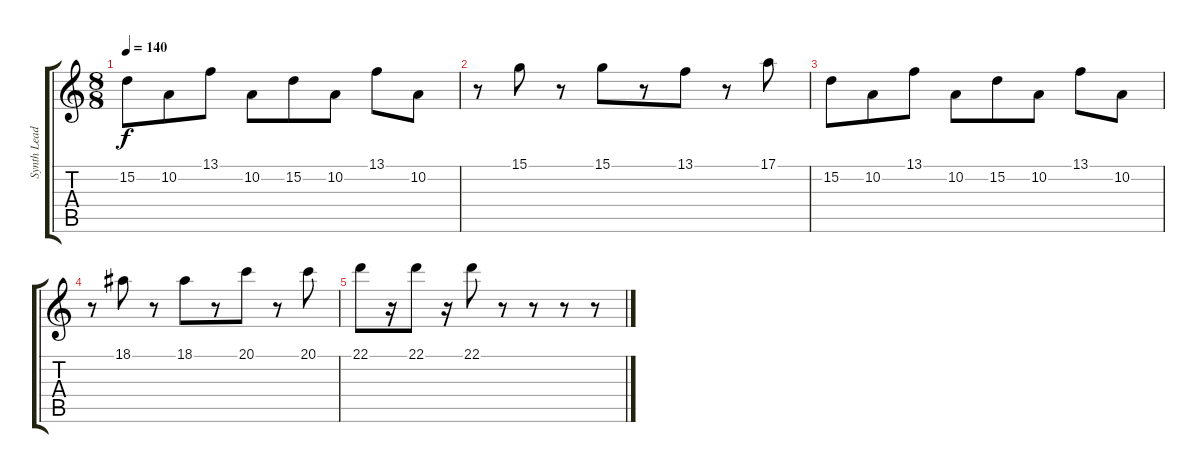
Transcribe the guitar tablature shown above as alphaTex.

\track ("Synth Lead" "Synth Lead") {instrument lead2sawtooth bank 2}
\staff {score tabs}
\tuning (E4 B3 G3 D3 A2 E2) {hide}
\ts (8 8)
\tempo 140
\clef g2
\ks c
15.2.8{dy f} 10.2.8 13.1.8 10.2.8 15.2.8 10.2.8 13.1.8 10.2.8 |
r.8 15.1.8 r.8 15.1.8 r.8 13.1.8 r.8 17.1.8 |
15.2.8 10.2.8 13.1.8 10.2.8 15.2.8 10.2.8 13.1.8 10.2.8 |
r.8 18.1.8 r.8 18.1.8 r.8 20.1.8 r.8 20.1.8 |
22.1.8 r.16 22.1.8 r.16 22.1.8 r.8 r.8 r.8 r.8
